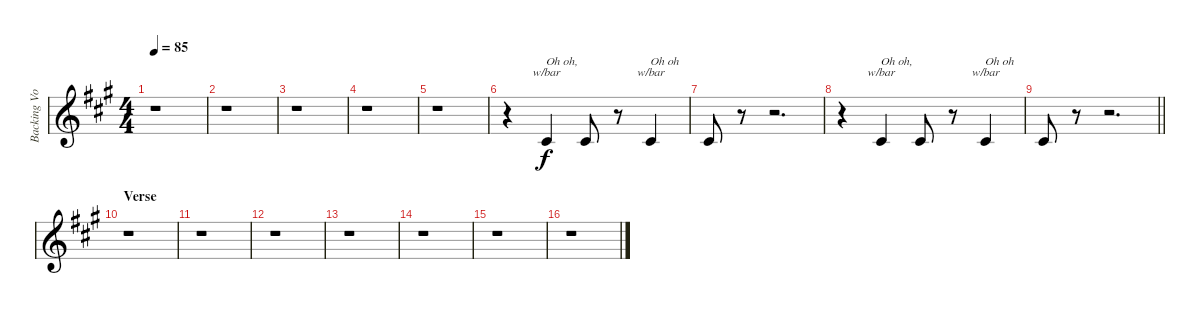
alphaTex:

\track ("Backing Vocals" "Backing Vo") {instrument tenorsax}
\staff {score}
\tuning (E4 B3 G3 D3 A2 E2) {hide}
\ts (4 4)
\tempo 85
\clef g2
\ks a
r.1{dy f} |
r.1 |
r.1 |
r.1 |
r.1 |
r.4 6.3.4{tbe (custom default 0 0 30 0 45 -14 60 -14) txt "Oh oh,"} 6.3{t}.8 r.8 6.3.4{tbe (custom default 0 0 30 0 45 -4 60 -4) txt "Oh oh"} |
6.3{t}.8 r.8 r.2{d} |
r.4 6.3.4{tbe (custom default 0 0 30 0 45 -14 60 -14) txt "Oh oh,"} 6.3{t}.8 r.8 6.3.4{tbe (custom default 0 0 30 0 45 -4 60 -4) txt "Oh oh"} |
\barLineRight lightlight
6.3{t}.8 r.8 r.2{d} |
\section ("" "Verse")
r.1 |
r.1 |
r.1 |
r.1 |
r.1 |
r.1 |
r.1
